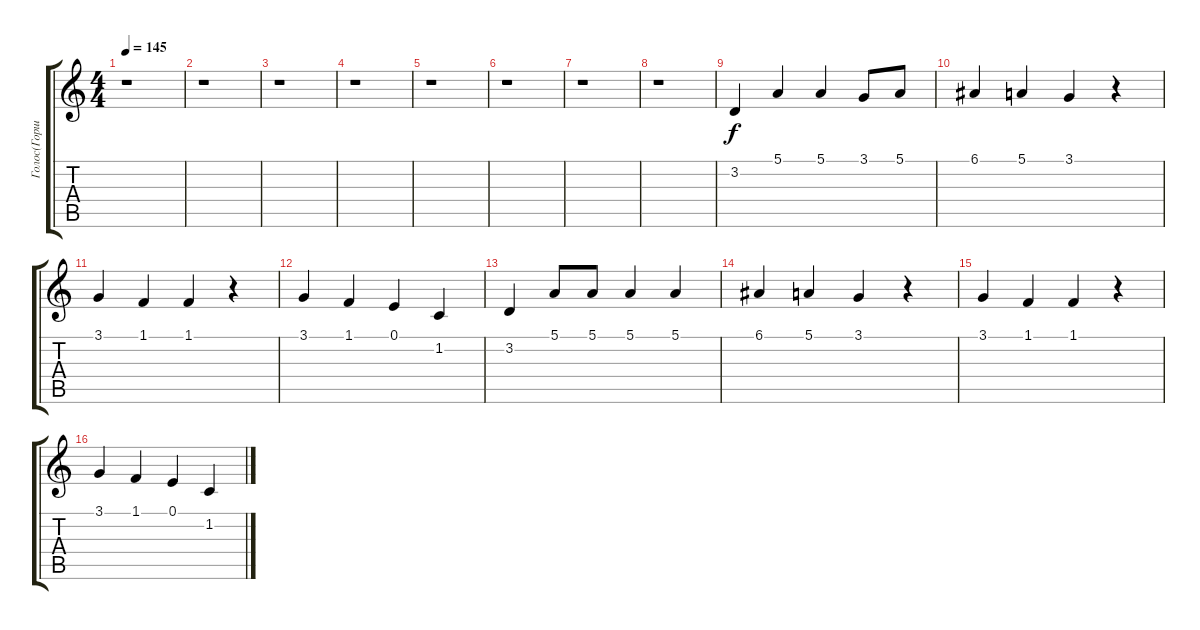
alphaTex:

\track ("Голос(Горшенев А.)" "Голос(Горш") {instrument tenorsax}
\staff {score tabs}
\tuning (E4 B3 G3 D3 A2 E2) {hide}
\ts (4 4)
\tempo 145
\clef g2
\ks c
r.1{dy f} |
r.1 |
r.1 |
r.1 |
r.1 |
r.1 |
r.1 |
r.1 |
3.2.4 5.1.4 5.1.4 3.1.8 5.1.8 |
6.1.4 5.1.4 3.1.4 r.4 |
3.1.4 1.1.4 1.1.4 r.4 |
3.1.4 1.1.4 0.1.4 1.2.4 |
3.2.4 5.1.8 5.1.8 5.1.4 5.1.4 |
6.1.4 5.1.4 3.1.4 r.4 |
3.1.4 1.1.4 1.1.4 r.4 |
3.1.4 1.1.4 0.1.4 1.2.4
